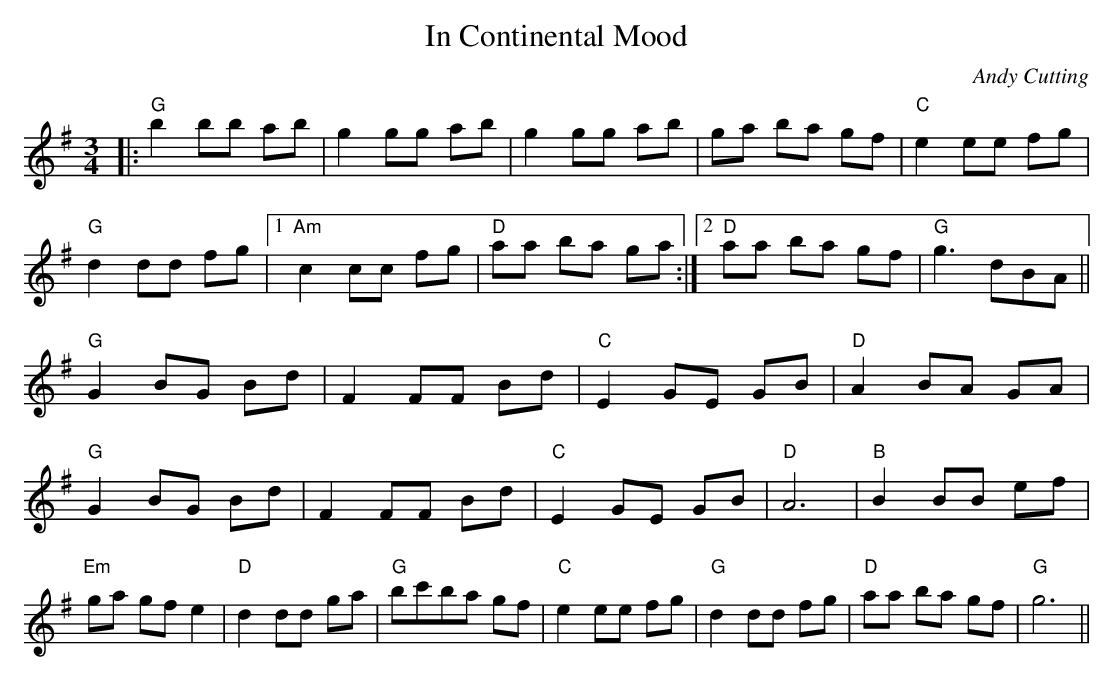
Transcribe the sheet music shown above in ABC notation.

X:1
T:In Continental Mood
C:Andy Cutting
M:3/4
L:1/8
E:9
K:Em
|:"G"b2 bb ab|g2 gg ab|g2 gg ab|ga ba gf|\
"C"e2 ee fg|"G"d2 dd fg|1 "Am"c2 cc fg|"D"aa ba ga:|2 "D"aa ba gf|"G"g3 dBA||\
"G"G2 BG Bd|F2 FF Bd|"C"E2 GE GB|"D"A2 BA GA|\
"G"G2 BG Bd|F2 FF Bd|"C"E2 GE GB|"D"A6|\
"B"B2 BB ef|"Em"ga gf e2|"D"d2 dd ga|"G"bc'ba gf|\
"C"e2 ee fg|"G"d2 dd fg|"D"aa ba gf|"G"g6||**
